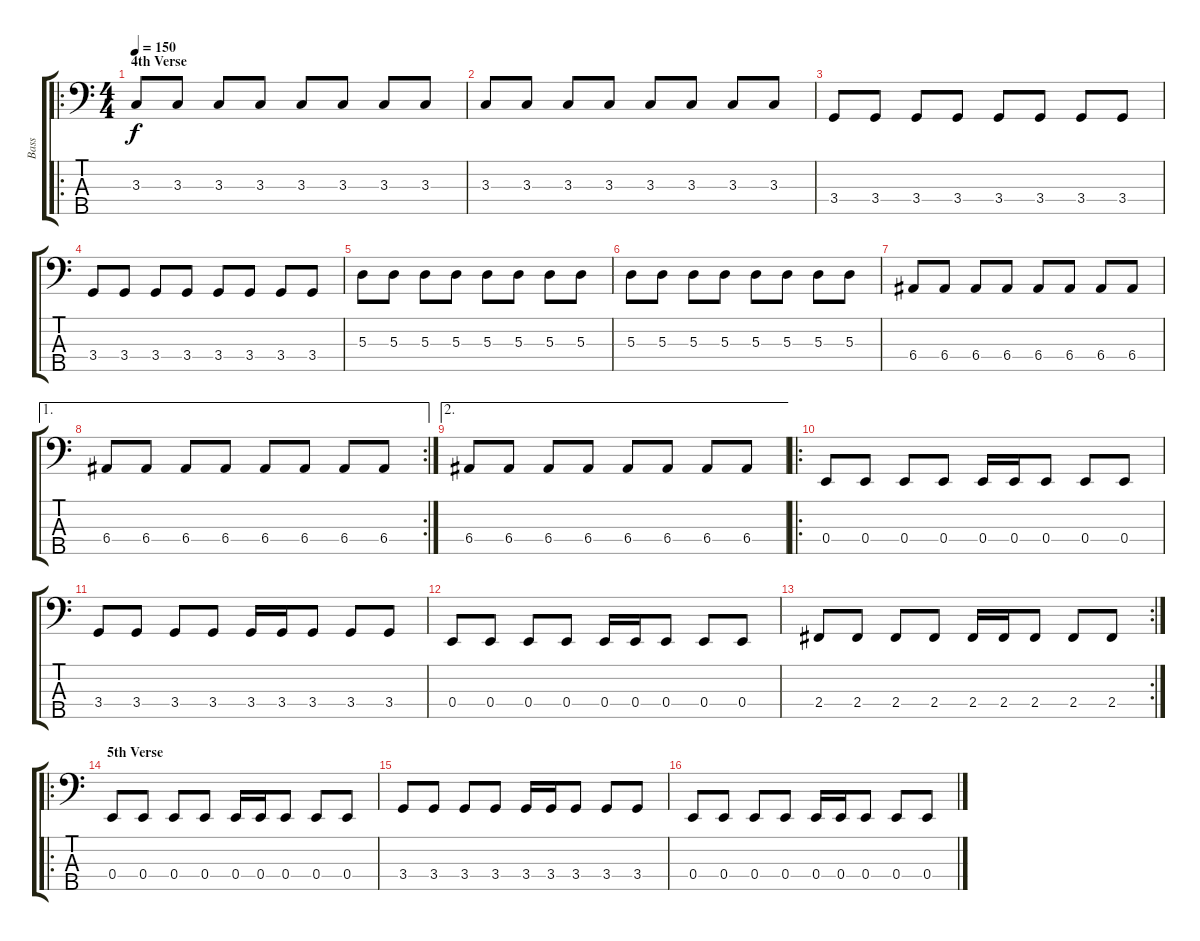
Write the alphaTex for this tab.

\track ("Bass" "Bass") {instrument electricbassfinger}
\staff {score tabs}
\tuning (G2 D2 A1 E1 B0) {hide}
\ro
\ts (4 4)
\section ("" "4th Verse")
\tempo 150
\clef f4
\ks c
3.3.8{dy f} 3.3.8 3.3.8 3.3.8 3.3.8 3.3.8 3.3.8 3.3.8 |
3.3.8 3.3.8 3.3.8 3.3.8 3.3.8 3.3.8 3.3.8 3.3.8 |
3.4.8 3.4.8 3.4.8 3.4.8 3.4.8 3.4.8 3.4.8 3.4.8 |
3.4.8 3.4.8 3.4.8 3.4.8 3.4.8 3.4.8 3.4.8 3.4.8 |
5.3.8 5.3.8 5.3.8 5.3.8 5.3.8 5.3.8 5.3.8 5.3.8 |
5.3.8 5.3.8 5.3.8 5.3.8 5.3.8 5.3.8 5.3.8 5.3.8 |
6.4.8 6.4.8 6.4.8 6.4.8 6.4.8 6.4.8 6.4.8 6.4.8 |
\ae 1
\rc 2
6.4.8 6.4.8 6.4.8 6.4.8 6.4.8 6.4.8 6.4.8 6.4.8 |
\ae 2
6.4.8 6.4.8 6.4.8 6.4.8 6.4.8 6.4.8 6.4.8 6.4.8 |
\ro
0.4.8 0.4.8 0.4.8 0.4.8 0.4.16 0.4.16 0.4.8 0.4.8 0.4.8 |
3.4.8 3.4.8 3.4.8 3.4.8 3.4.16 3.4.16 3.4.8 3.4.8 3.4.8 |
0.4.8 0.4.8 0.4.8 0.4.8 0.4.16 0.4.16 0.4.8 0.4.8 0.4.8 |
\rc 2
2.4.8 2.4.8 2.4.8 2.4.8 2.4.16 2.4.16 2.4.8 2.4.8 2.4.8 |
\ro
\section ("" "5th Verse")
0.4.8 0.4.8 0.4.8 0.4.8 0.4.16 0.4.16 0.4.8 0.4.8 0.4.8 |
3.4.8 3.4.8 3.4.8 3.4.8 3.4.16 3.4.16 3.4.8 3.4.8 3.4.8 |
0.4.8 0.4.8 0.4.8 0.4.8 0.4.16 0.4.16 0.4.8 0.4.8 0.4.8
